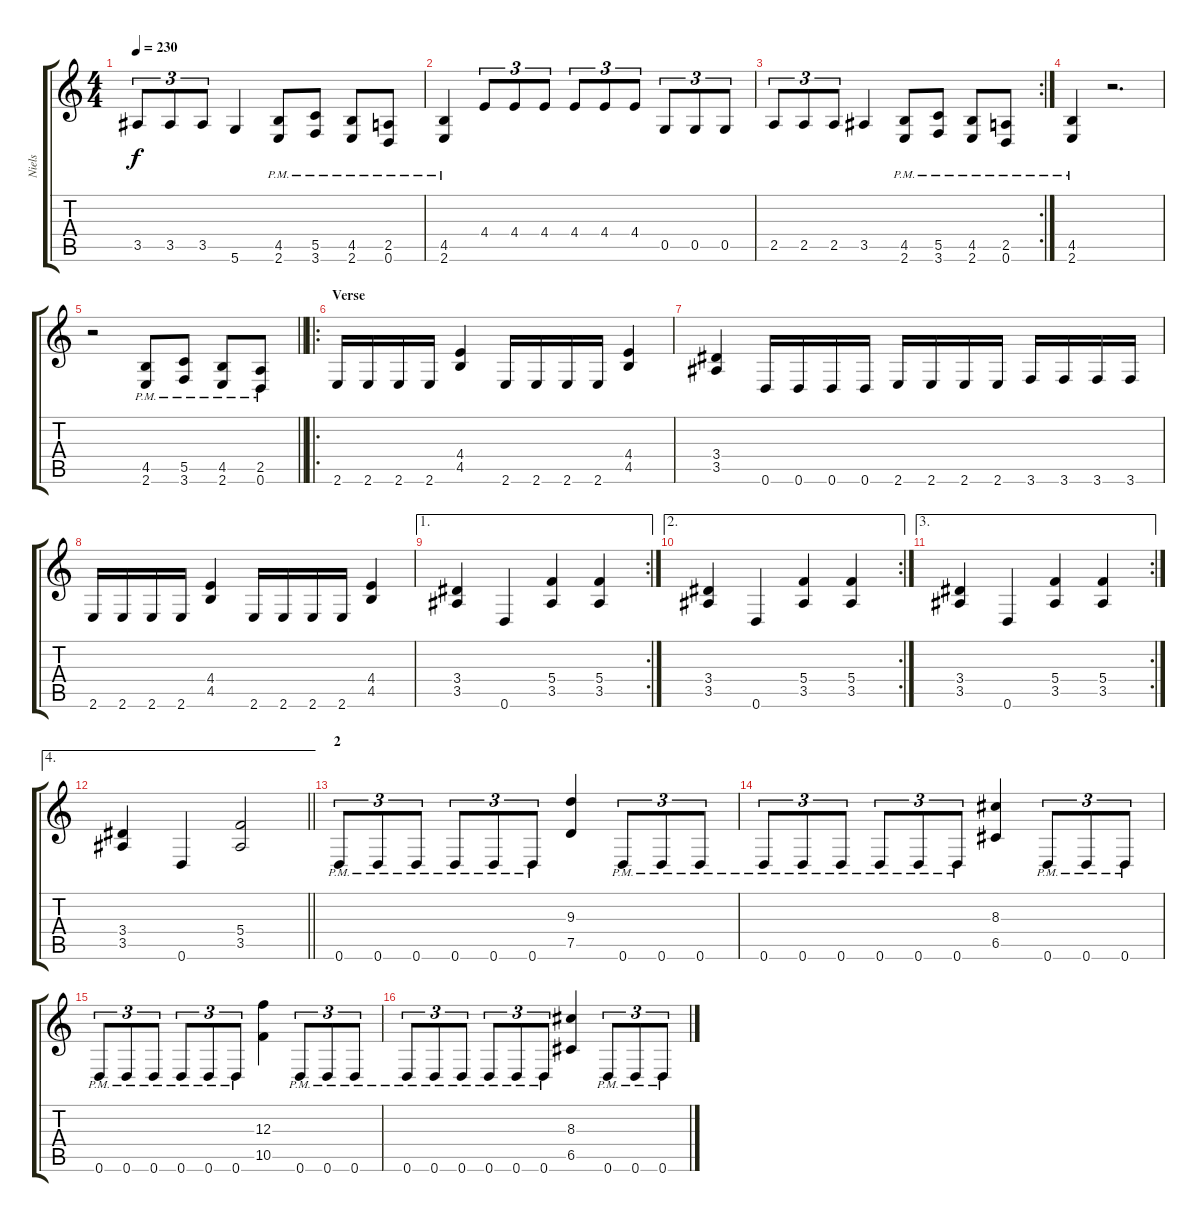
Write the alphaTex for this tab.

\track ("Niels" "Niels") {instrument distortionguitar}
\staff {score tabs}
\tuning (D4 A3 F3 C3 G2 D2) {hide}
\ts (4 4)
\tempo 230
\clef g2
\ks c
3.5.8{tu (3 2) dy f} 3.5.8{tu (3 2)} 3.5.8{tu (3 2)} 5.6.4 (4.5{pm} 2.6{pm}).8 (5.5{pm} 3.6{pm}).8 (4.5{pm} 2.6{pm}).8 (2.5{pm} 0.6{pm}).8 |
(4.5{pm} 2.6{pm}).4 4.4.8{tu (3 2)} 4.4.8{tu (3 2)} 4.4.8{tu (3 2)} 4.4.8{tu (3 2)} 4.4.8{tu (3 2)} 4.4.8{tu (3 2)} 0.5.8{tu (3 2)} 0.5.8{tu (3 2)} 0.5.8{tu (3 2)} |
\rc 2
2.5.8{tu (3 2)} 2.5.8{tu (3 2)} 2.5.8{tu (3 2)} 3.5.4 (4.5{pm} 2.6{pm}).8 (5.5{pm} 3.6{pm}).8 (4.5{pm} 2.6{pm}).8 (2.5{pm} 0.6{pm}).8 |
(4.5{pm} 2.6{pm}).4 r.2{d} |
\barLineRight lightlight
r.2 (4.5{pm} 2.6{pm}).8 (5.5{pm} 3.6{pm}).8 (4.5{pm} 2.6{pm}).8 (2.5{pm} 0.6{pm}).8 |
\ro
\section ("" "Verse")
2.6.16 2.6.16 2.6.16 2.6.16 (4.4 4.5).4 2.6.16 2.6.16 2.6.16 2.6.16 (4.4 4.5).4 |
(3.4 3.5).4 0.6.16 0.6.16 0.6.16 0.6.16 2.6.16 2.6.16 2.6.16 2.6.16 3.6.16 3.6.16 3.6.16 3.6.16 |
2.6.16 2.6.16 2.6.16 2.6.16 (4.4 4.5).4 2.6.16 2.6.16 2.6.16 2.6.16 (4.4 4.5).4 |
\ae 1
\rc 2
(3.4 3.5).4 0.6.4 (5.4 3.5).4 (5.4 3.5).4 |
\ae 2
\rc 2
(3.4 3.5).4 0.6.4 (5.4 3.5).4 (5.4 3.5).4 |
\ae 3
\rc 2
(3.4 3.5).4 0.6.4 (5.4 3.5).4 (5.4 3.5).4 |
\ae 4
\barLineRight lightlight
(3.4 3.5).4 0.6.4 (5.4 3.5).2 |
\section ("" "2")
0.6{pm}.8{tu (3 2)} 0.6{pm}.8{tu (3 2)} 0.6{pm}.8{tu (3 2)} 0.6{pm}.8{tu (3 2)} 0.6{pm}.8{tu (3 2)} 0.6{pm}.8{tu (3 2)} (9.3 7.5).4 0.6{pm}.8{tu (3 2)} 0.6{pm}.8{tu (3 2)} 0.6{pm}.8{tu (3 2)} |
0.6{pm}.8{tu (3 2)} 0.6{pm}.8{tu (3 2)} 0.6{pm}.8{tu (3 2)} 0.6{pm}.8{tu (3 2)} 0.6{pm}.8{tu (3 2)} 0.6{pm}.8{tu (3 2)} (8.3 6.5).4 0.6{pm}.8{tu (3 2)} 0.6{pm}.8{tu (3 2)} 0.6{pm}.8{tu (3 2)} |
0.6{pm}.8{tu (3 2)} 0.6{pm}.8{tu (3 2)} 0.6{pm}.8{tu (3 2)} 0.6{pm}.8{tu (3 2)} 0.6{pm}.8{tu (3 2)} 0.6{pm}.8{tu (3 2)} (12.3 10.5).4 0.6{pm}.8{tu (3 2)} 0.6{pm}.8{tu (3 2)} 0.6{pm}.8{tu (3 2)} |
0.6{pm}.8{tu (3 2)} 0.6{pm}.8{tu (3 2)} 0.6{pm}.8{tu (3 2)} 0.6{pm}.8{tu (3 2)} 0.6{pm}.8{tu (3 2)} 0.6{pm}.8{tu (3 2)} (8.3 6.5).4 0.6{pm}.8{tu (3 2)} 0.6{pm}.8{tu (3 2)} 0.6{pm}.8{tu (3 2)}
